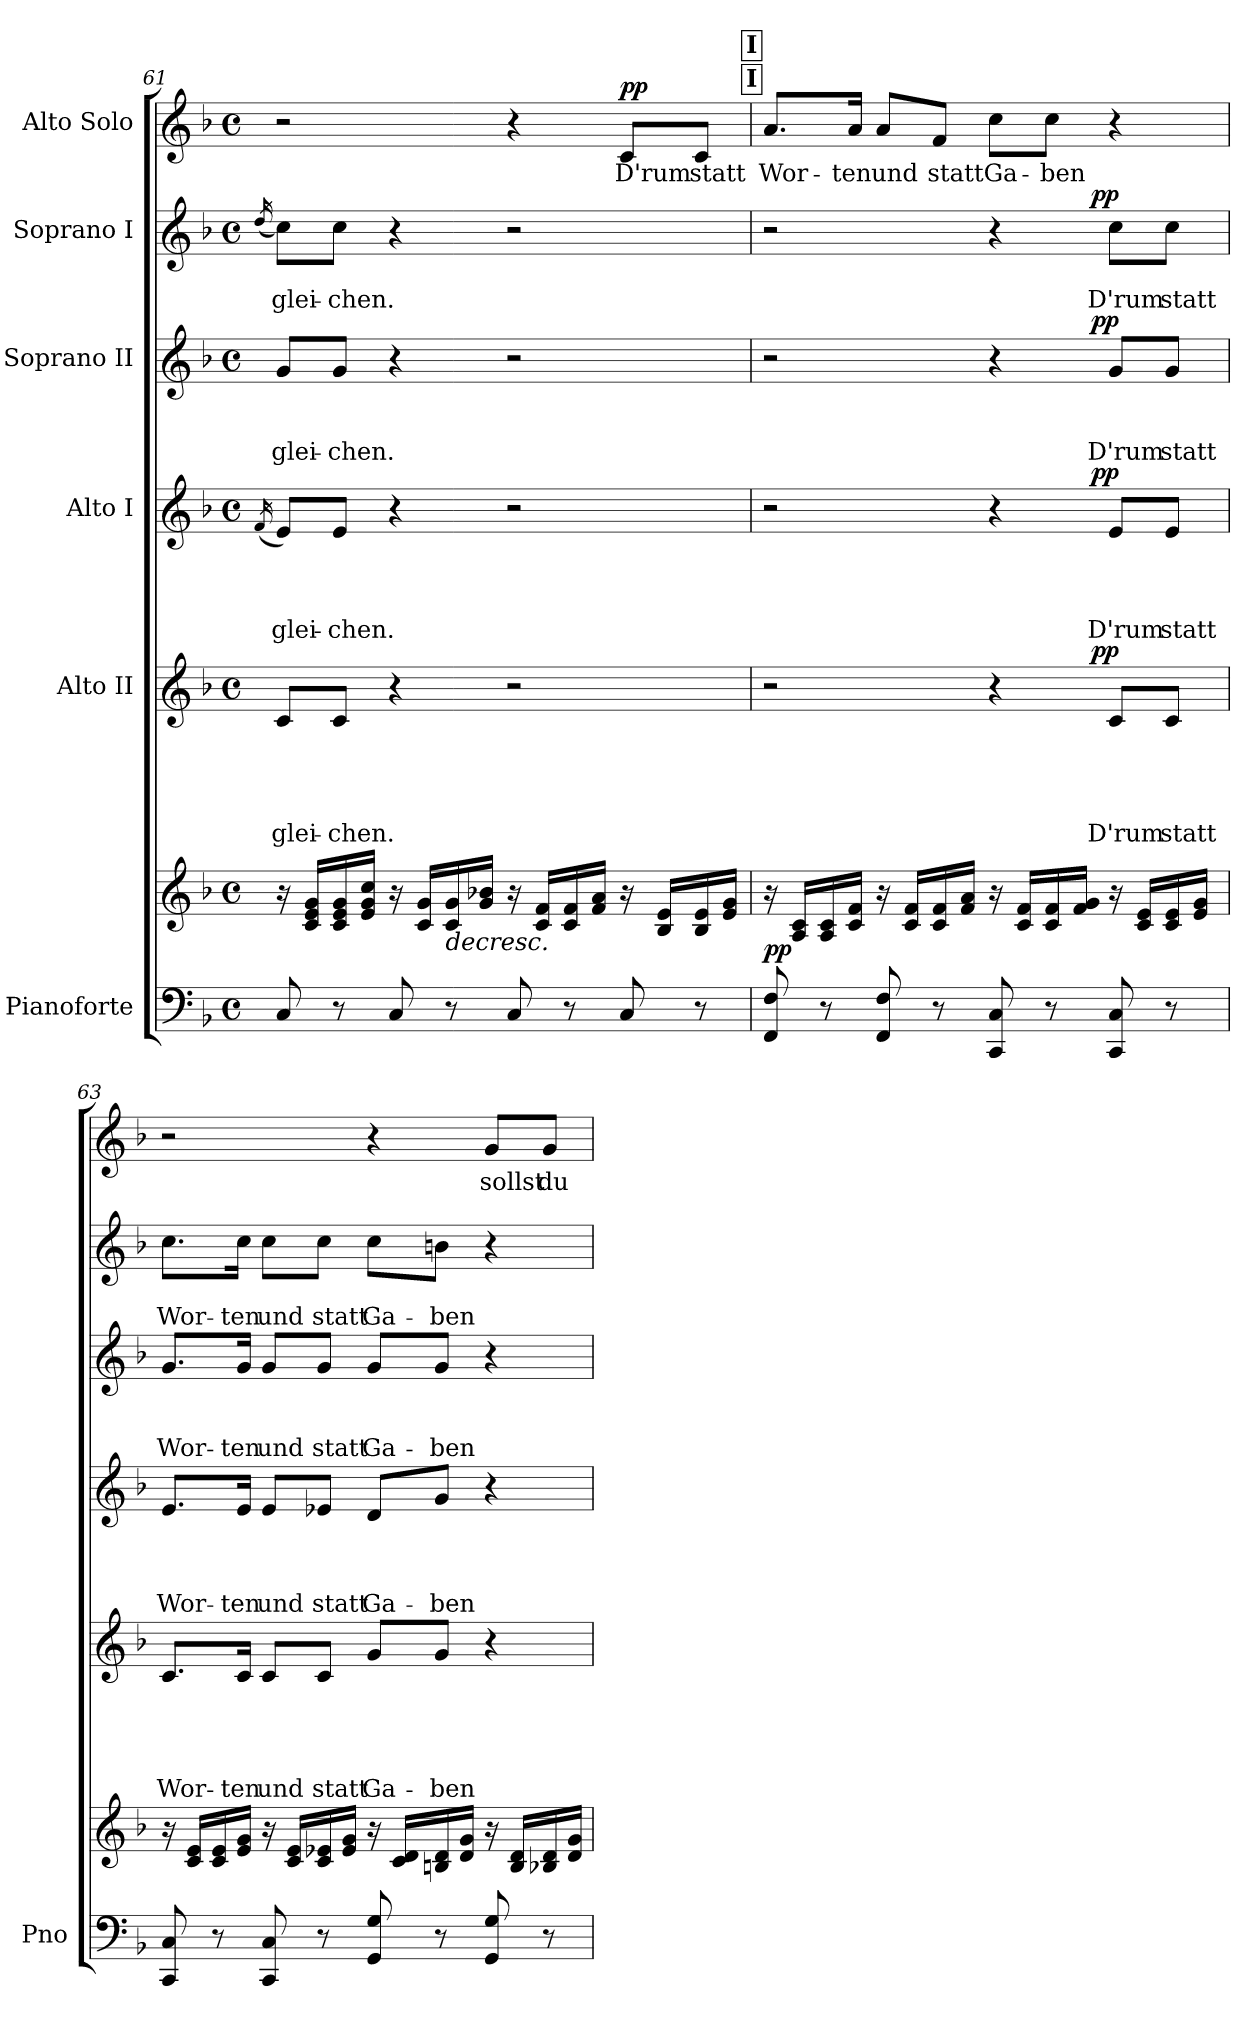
**kern	**kern	**dynam	**kern	**text	**text	**text	**text	**text	**dynam	**kern	**text	**text	**text	**text	**dynam	**kern	**text	**text	**text	**dynam	**kern	**text	**text	**dynam	**kern	**text	**dynam
*part6	*part6	*part6	*part5	*part5	*part5	*part5	*part5	*part5	*part5	*part4	*part4	*part4	*part4	*part4	*part4	*part3	*part3	*part3	*part3	*part3	*part2	*part2	*part2	*part2	*part1	*part1	*part1
*staff7	*staff6	*staff6/7	*staff5	*staff5	*staff5	*staff5	*staff5	*staff5	*staff5	*staff4	*staff4	*staff4	*staff4	*staff4	*staff4	*staff3	*staff3	*staff3	*staff3	*staff3	*staff2	*staff2	*staff2	*staff2	*staff1	*staff1	*staff1
*I"Pianoforte	*	*	*I"Alto II	*	*	*	*	*	*	*I"Alto I	*	*	*	*	*	*I"Soprano II	*	*	*	*	*I"Soprano I	*	*	*	*I"Alto Solo	*	*
*I'Pno	*	*	*	*	*	*	*	*	*	*	*	*	*	*	*	*	*	*	*	*	*	*	*	*	*	*	*
*clefF4	*clefG2	*	*clefG2	*	*	*	*	*	*	*clefG2	*	*	*	*	*	*clefG2	*	*	*	*	*clefG2	*	*	*	*clefG2	*	*
*k[b-]	*k[b-]	*	*k[b-]	*	*	*	*	*	*	*k[b-]	*	*	*	*	*	*k[b-]	*	*	*	*	*k[b-]	*	*	*	*k[b-]	*	*
*F:	*F:	*	*F:	*	*	*	*	*	*	*F:	*	*	*	*	*	*F:	*	*	*	*	*F:	*	*	*	*F:	*	*
*M4/4	*M4/4	*	*M4/4	*	*	*	*	*	*	*M4/4	*	*	*	*	*	*M4/4	*	*	*	*	*M4/4	*	*	*	*M4/4	*	*
*met(c)	*met(c)	*	*met(c)	*	*	*	*	*	*	*met(c)	*	*	*	*	*	*met(c)	*	*	*	*	*met(c)	*	*	*	*met(c)	*	*
=61	=61	=61	=61	=61	=61	=61	=61	=61	=61	=61	=61	=61	=61	=61	=61	=61	=61	=61	=61	=61	=61	=61	=61	=61	=61	=61	=61
.	.	.	.	.	.	.	.	.	.	(16qf/	.	.	.	.	.	.	.	.	.	.	(16qdd/	.	.	.	.	.	.
8C/	16r	.	8c/L	.	.	.	.	-glei-	.	8e/L)	.	.	.	-glei-	.	8g/L	.	.	-glei-	.	8cc\L)	.	-glei-	.	2r	.	.
.	16c/ 16e/ 16g/LL	.	.	.	.	.	.	.	.	.	.	.	.	.	.	.	.	.	.	.	.	.	.	.	.	.	.
8r	16c/ 16e/ 16g/	.	8c/J	.	.	.	.	-chen.	.	8e/J	.	.	.	-chen.	.	8g/J	.	.	-chen.	.	8cc\J	.	-chen.	.	.	.	.
.	16e/ 16g/ 16cc/JJ	.	.	.	.	.	.	.	.	.	.	.	.	.	.	.	.	.	.	.	.	.	.	.	.	.	.
8C/	16r	.	4r	.	.	.	.	.	.	4r	.	.	.	.	.	4r	.	.	.	.	4r	.	.	.	.	.	.
.	16c/ 16g/LL	.	.	.	.	.	.	.	.	.	.	.	.	.	.	.	.	.	.	.	.	.	.	.	.	.	.
!	!LO:TX:b:i:t=decresc.	!	!	!	!	!	!	!	!	!	!	!	!	!	!	!	!	!	!	!	!	!	!	!	!	!	!
8r	16c/ 16g/	.	.	.	.	.	.	.	.	.	.	.	.	.	.	.	.	.	.	.	.	.	.	.	.	.	.
.	16g/ 16b-X/JJ	.	.	.	.	.	.	.	.	.	.	.	.	.	.	.	.	.	.	.	.	.	.	.	.	.	.
8C/	16r	.	2r	.	.	.	.	.	.	2r	.	.	.	.	.	2r	.	.	.	.	2r	.	.	.	4r	.	.
.	16c/ 16f/LL	.	.	.	.	.	.	.	.	.	.	.	.	.	.	.	.	.	.	.	.	.	.	.	.	.	.
8r	16c/ 16f/	.	.	.	.	.	.	.	.	.	.	.	.	.	.	.	.	.	.	.	.	.	.	.	.	.	.
.	16f/ 16a/JJ	.	.	.	.	.	.	.	.	.	.	.	.	.	.	.	.	.	.	.	.	.	.	.	.	.	.
!	!	!	!	!	!	!	!	!	!	!	!	!	!	!	!	!	!	!	!	!	!	!	!	!	!	!	!LO:DY:a
8C/	16r	.	.	.	.	.	.	.	.	.	.	.	.	.	.	.	.	.	.	.	.	.	.	.	8c/L	D'rum	pp
.	16B-/ 16e/LL	.	.	.	.	.	.	.	.	.	.	.	.	.	.	.	.	.	.	.	.	.	.	.	.	.	.
8r	16B-/ 16e/	.	.	.	.	.	.	.	.	.	.	.	.	.	.	.	.	.	.	.	.	.	.	.	8c/J	statt	.
.	16e/ 16g/JJ	.	.	.	.	.	.	.	.	.	.	.	.	.	.	.	.	.	.	.	.	.	.	.	.	.	.
!!LO:REH:place=s1:a:fs=7.9:t=I
!!LO:REH:place=s6:a:fs=7.9:t=I
=62	=62	=62	=62	=62	=62	=62	=62	=62	=62	=62	=62	=62	=62	=62	=62	=62	=62	=62	=62	=62	=62	=62	=62	=62	=62	=62	=62
!	!	!LO:DY:b	!	!	!	!	!	!	!	!	!	!	!	!	!	!	!	!	!	!	!	!	!	!	!	!	!
*	*	*	*^	*	*	*	*	*	*	*^	*	*	*	*	*	*^	*	*	*	*	*^	*	*	*	*	*	*
8FF/ 8F/	16r	pp	2r	2ryy	.	.	.	.	.	.	2r	2ryy	.	.	.	.	.	2r	2ryy	.	.	.	.	2r	2ryy	.	.	.	8.a/L	Wor-	.
.	16A/ 16c/LL	.	.	.	.	.	.	.	.	.	.	.	.	.	.	.	.	.	.	.	.	.	.	.	.	.	.	.	.	.	.
8r	16A/ 16c/	.	.	.	.	.	.	.	.	.	.	.	.	.	.	.	.	.	.	.	.	.	.	.	.	.	.	.	.	.	.
.	16c/ 16f/JJ	.	.	.	.	.	.	.	.	.	.	.	.	.	.	.	.	.	.	.	.	.	.	.	.	.	.	.	16a/Jk	-ten	.
8FF/ 8F/	16r	.	.	.	.	.	.	.	.	.	.	.	.	.	.	.	.	.	.	.	.	.	.	.	.	.	.	.	8a/L	und	.
.	16c/ 16f/LL	.	.	.	.	.	.	.	.	.	.	.	.	.	.	.	.	.	.	.	.	.	.	.	.	.	.	.	.	.	.
8r	16c/ 16f/	.	.	.	.	.	.	.	.	.	.	.	.	.	.	.	.	.	.	.	.	.	.	.	.	.	.	.	8f/J	statt	.
.	16f/ 16a/JJ	.	.	.	.	.	.	.	.	.	.	.	.	.	.	.	.	.	.	.	.	.	.	.	.	.	.	.	.	.	.
8CC/ 8C/	16r	.	4r	8..ryy	.	.	.	.	.	.	4r	8..ryy	.	.	.	.	.	4r	8..ryy	.	.	.	.	4r	8..ryy	.	.	.	8cc\L	Ga-	.
.	16c/ 16f/LL	.	.	.	.	.	.	.	.	.	.	.	.	.	.	.	.	.	.	.	.	.	.	.	.	.	.	.	.	.	.
8r	16c/ 16f/	.	.	.	.	.	.	.	.	.	.	.	.	.	.	.	.	.	.	.	.	.	.	.	.	.	.	.	8cc\J	-ben	.
.	16f/ 16g/JJ	.	.	.	.	.	.	.	.	.	.	.	.	.	.	.	.	.	.	.	.	.	.	.	.	.	.	.	.	.	.
!	!	!	!	!	!	!	!	!	!	!LO:DY:a	!	!	!	!	!	!	!LO:DY:a	!	!	!	!	!	!LO:DY:a	!	!	!	!	!LO:DY:a	!	!	!
.	.	.	.	4ryy	.	.	.	.	.	pp	.	4ryy	.	.	.	.	pp	.	4ryy	.	.	.	pp	.	4ryy	.	.	pp	.	.	.
8CC/ 8C/	16r	.	8c/L	.	.	.	.	.	D'rum	.	8e/L	.	.	.	.	D'rum	.	8g/L	.	.	.	D'rum	.	8cc\L	.	.	D'rum	.	4r	.	.
.	16c/ 16e/LL	.	.	.	.	.	.	.	.	.	.	.	.	.	.	.	.	.	.	.	.	.	.	.	.	.	.	.	.	.	.
8r	16c/ 16e/	.	8c/J	.	.	.	.	.	statt	.	8e/J	.	.	.	.	statt	.	8g/J	.	.	.	statt	.	8cc\J	.	.	statt	.	.	.	.
.	16e/ 16g/JJ	.	.	.	.	.	.	.	.	.	.	.	.	.	.	.	.	.	.	.	.	.	.	.	.	.	.	.	.	.	.
.	.	.	.	32ryy	.	.	.	.	.	.	.	32ryy	.	.	.	.	.	.	32ryy	.	.	.	.	.	32ryy	.	.	.	.	.	.
*	*	*	*v	*v	*	*	*	*	*	*	*	*	*	*	*	*	*	*v	*v	*	*	*	*	*v	*v	*	*	*	*	*	*
*	*	*	*	*	*	*	*	*	*	*v	*v	*	*	*	*	*	*	*	*	*	*	*	*	*	*	*	*	*
!!LO:PB:g=z
=63	=63	=63	=63	=63	=63	=63	=63	=63	=63	=63	=63	=63	=63	=63	=63	=63	=63	=63	=63	=63	=63	=63	=63	=63	=63	=63	=63
8CC/ 8C/	16r	.	8.c/L	.	.	.	.	Wor-	.	8.e/L	.	.	.	Wor-	.	8.g/L	.	.	Wor-	.	8.cc\L	.	Wor-	.	2r	.	.
.	16c/ 16e/LL	.	.	.	.	.	.	.	.	.	.	.	.	.	.	.	.	.	.	.	.	.	.	.	.	.	.
8r	16c/ 16e/	.	.	.	.	.	.	.	.	.	.	.	.	.	.	.	.	.	.	.	.	.	.	.	.	.	.
.	16e/ 16g/JJ	.	16c/Jk	.	.	.	.	-ten	.	16e/Jk	.	.	.	-ten	.	16g/Jk	.	.	-ten	.	16cc\Jk	.	-ten	.	.	.	.
8CC/ 8C/	16r	.	8c/L	.	.	.	.	und	.	8e/L	.	.	.	und	.	8g/L	.	.	und	.	8cc\L	.	und	.	.	.	.
.	16c/ 16e/LL	.	.	.	.	.	.	.	.	.	.	.	.	.	.	.	.	.	.	.	.	.	.	.	.	.	.
8r	16c/ 16e-X/	.	8c/J	.	.	.	.	statt	.	8e-X/J	.	.	.	statt	.	8g/J	.	.	statt	.	8cc\J	.	statt	.	.	.	.
.	16e-/ 16g/JJ	.	.	.	.	.	.	.	.	.	.	.	.	.	.	.	.	.	.	.	.	.	.	.	.	.	.
8GG/ 8G/	16r	.	8g/L	.	.	.	.	Ga-	.	8d/L	.	.	.	Ga-	.	8g/L	.	.	Ga-	.	8cc\L	.	Ga-	.	4r	.	.
.	16c/ 16d/LL	.	.	.	.	.	.	.	.	.	.	.	.	.	.	.	.	.	.	.	.	.	.	.	.	.	.
8r	16Bn/ 16d/	.	8g/J	.	.	.	.	-ben	.	8g/J	.	.	.	-ben	.	8g/J	.	.	-ben	.	8bn\J	.	-ben	.	.	.	.
.	16d/ 16g/JJ	.	.	.	.	.	.	.	.	.	.	.	.	.	.	.	.	.	.	.	.	.	.	.	.	.	.
8GG/ 8G/	16r	.	4r	.	.	.	.	.	.	4r	.	.	.	.	.	4r	.	.	.	.	4r	.	.	.	8g/L	sollst	.
.	16B/ 16d/LL	.	.	.	.	.	.	.	.	.	.	.	.	.	.	.	.	.	.	.	.	.	.	.	.	.	.
8r	16B-X/ 16d/	.	.	.	.	.	.	.	.	.	.	.	.	.	.	.	.	.	.	.	.	.	.	.	8g/J	du	.
.	16d/ 16g/JJ	.	.	.	.	.	.	.	.	.	.	.	.	.	.	.	.	.	.	.	.	.	.	.	.	.	.
=	=	=	=	=	=	=	=	=	=	=	=	=	=	=	=	=	=	=	=	=	=	=	=	=	=	=	=
*-	*-	*-	*-	*-	*-	*-	*-	*-	*-	*-	*-	*-	*-	*-	*-	*-	*-	*-	*-	*-	*-	*-	*-	*-	*-	*-	*-
